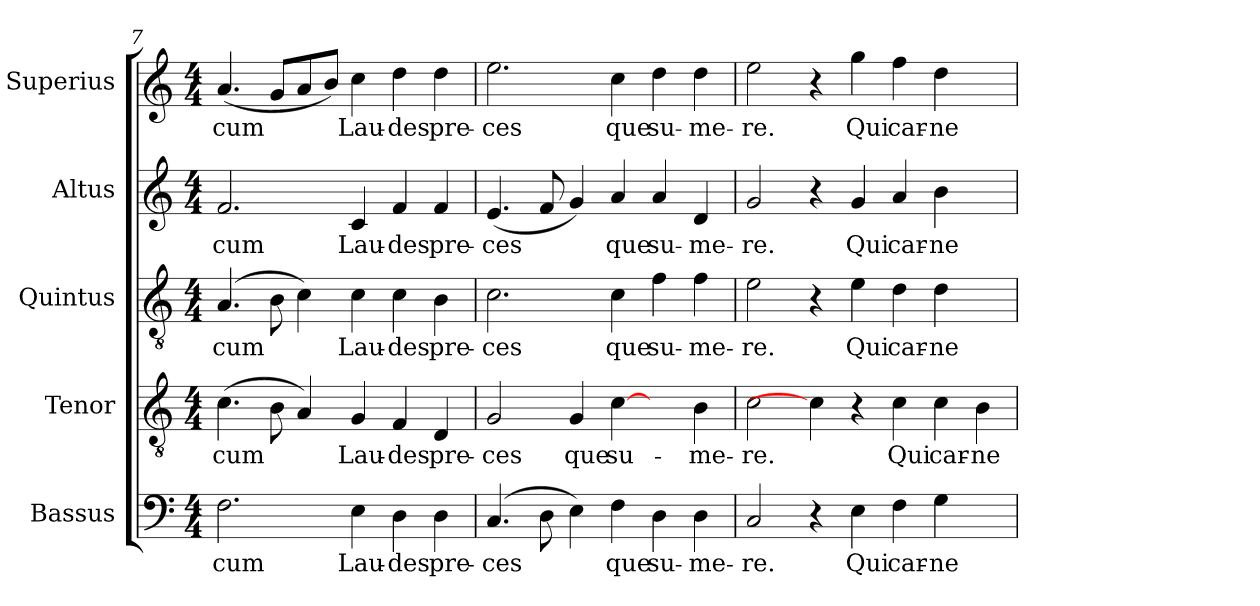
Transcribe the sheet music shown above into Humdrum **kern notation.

**kern	**text	**kern	**text	**kern	**text	**kern	**text	**kern	**text
*part5	*part5	*part4	*part4	*part3	*part3	*part2	*part2	*part1	*part1
*staff5	*staff5	*staff4	*staff4	*staff3	*staff3	*staff2	*staff2	*staff1	*staff1
*I"Bassus	*	*I"Tenor	*	*I"Quintus	*	*I"Altus	*	*I"Superius	*
*I'B.	*	*I'T.	*	*I'Q.	*	*I'A.	*	*I'S.	*
*clefF4	*	*clefGv2	*	*clefGv2	*	*clefG2	*	*clefG2	*
*	*	*ITrd7c12	*	*ITrd7c12	*	*	*	*	*
*k[]	*	*k[]	*	*k[]	*	*k[]	*	*k[]	*
*C:	*	*C:	*	*C:	*	*C:	*	*C:	*
*M4/4	*	*M4/4	*	*M4/4	*	*M4/4	*	*M4/4	*
=7	=7	=7	=7	=7	=7	=7	=7	=7	=7
!	!LO:LY:b:color=#000000	!	!	!	!	!	!	!	!
!	!	!	!LO:LY:b:color=#000000	!	!	!	!	!	!
!	!	!	!	!	!LO:LY:b:color=#000000	!	!	!	!
!	!	!	!	!	!	!	!LO:LY:b:color=#000000	!	!
!	!	!	!	!	!	!	!	!	!LO:LY:b:color=#000000
2.Fi\	-cum	(4.Ci\	-cum	(4.AAi/	-cum	2.fi/	-cum	(4.ai/	-cum
.	.	8BBi\	.	8BBi\	.	.	.	8gi/L	.
.	.	4AAi/)	.	4Ci\)	.	.	.	8ai/	.
.	.	.	.	.	.	.	.	8bi/J)	.
!	!LO:LY:b:color=#000000	!	!	!	!	!	!	!	!
!	!	!	!LO:LY:b:color=#000000	!	!	!	!	!	!
!	!	!	!	!	!LO:LY:b:color=#000000	!	!	!	!
!	!	!	!	!	!	!	!LO:LY:b:color=#000000	!	!
!	!	!	!	!	!	!	!	!	!LO:LY:b:color=#000000
4Ei\	Lau-	4GGi/	Lau-	4Ci\	Lau-	4ci/	Lau-	4cci\	Lau-
!	!LO:LY:b:color=#000000	!	!	!	!	!	!	!	!
!	!	!	!LO:LY:b:color=#000000	!	!	!	!	!	!
!	!	!	!	!	!LO:LY:b:color=#000000	!	!	!	!
!	!	!	!	!	!	!	!LO:LY:b:color=#000000	!	!
!	!	!	!	!	!	!	!	!	!LO:LY:b:color=#000000
4Di\	-des	4FFi/	-des	4Ci\	-des	4fi/	-des	4ddi\	-des
!	!LO:LY:b:color=#000000	!	!	!	!	!	!	!	!
!	!	!	!LO:LY:b:color=#000000	!	!	!	!	!	!
!	!	!	!	!	!LO:LY:b:color=#000000	!	!	!	!
!	!	!	!	!	!	!	!LO:LY:b:color=#000000	!	!
!	!	!	!	!	!	!	!	!	!LO:LY:b:color=#000000
4Di\	pre-	4DDi/	pre-	4BBi\	pre-	4fi/	pre-	4ddi\	pre-
=8	=8	=8	=8	=8	=8	=8	=8	=8	=8
!	!LO:LY:b:color=#000000	!	!	!	!	!	!	!	!
!	!	!	!LO:LY:b:color=#000000	!	!	!	!	!	!
!	!	!	!	!	!LO:LY:b:color=#000000	!	!	!	!
!	!	!	!	!	!	!	!LO:LY:b:color=#000000	!	!
!	!	!	!	!	!	!	!	!	!LO:LY:b:color=#000000
(4.Ci/	-ces	2GGi/	-ces	2.Ci\	-ces	(4.ei/	-ces	2.eei\	-ces
8Di\	.	.	.	.	.	8fi/	.	.	.
!	!	!	!LO:LY:b:color=#000000	!	!	!	!	!	!
4Ei\)	.	4GGi/	que	.	.	4gi/)	.	.	.
!	!LO:LY:b:color=#000000	!	!	!	!	!	!	!	!
!	!	!	!LO:LY:b:color=#000000	!	!	!	!	!	!
!	!	!	!	!	!LO:LY:b:color=#000000	!	!	!	!
!	!	!	!	!	!	!	!LO:LY:b:color=#000000	!	!
!	!	!	!	!	!	!	!	!	!LO:LY:b:color=#000000
4Fi\	que	[4Ci\	su-	4Ci\	que	4ai/	que	4cci\	que
!	!LO:LY:b:color=#000000	!	!	!	!	!	!	!	!
!	!	!	!	!	!LO:LY:b:color=#000000	!	!	!	!
!	!	!	!	!	!	!	!LO:LY:b:color=#000000	!	!
!	!	!	!	!	!	!	!	!	!LO:LY:b:color=#000000
4Di\	su-	4ryy	.	4Fi\	su-	4ai/	su-	4ddi\	su-
!	!LO:LY:b:color=#000000	!	!	!	!	!	!	!	!
!	!	!	!LO:LY:b:color=#000000	!	!	!	!	!	!
!	!	!	!	!	!LO:LY:b:color=#000000	!	!	!	!
!	!	!	!	!	!	!	!LO:LY:b:color=#000000	!	!
!	!	!	!	!	!	!	!	!	!LO:LY:b:color=#000000
4Di\	-me-	4BBi\	-me-	4Fi\	-me-	4di/	-me-	4ddi\	-me-
=9	=9	=9	=9	=9	=9	=9	=9	=9	=9
!	!LO:LY:b:color=#000000	!	!	!	!	!	!	!	!
!	!	!	!LO:LY:b:color=#000000	!	!	!	!	!	!
!	!	!	!	!	!LO:LY:b:color=#000000	!	!	!	!
!	!	!	!	!	!	!	!LO:LY:b:color=#000000	!	!
!	!	!	!	!	!	!	!	!	!LO:LY:b:color=#000000
2Ci/	-re.	2Ci\	-re.	2Ei\	-re.	2gi/	-re.	2eei\	-re.
4r	.	4Ci\]	.	4r	.	4r	.	4r	.
!	!LO:LY:b:color=#000000	!	!	!	!	!	!	!	!
!	!	!	!	!	!LO:LY:b:color=#000000	!	!	!	!
!	!	!	!	!	!	!	!LO:LY:b:color=#000000	!	!
!	!	!	!	!	!	!	!	!	!LO:LY:b:color=#000000
4Ei\	Qui	4r	.	4Ei\	Qui	4gi/	Qui	4ggi\	Qui
!	!LO:LY:b:color=#000000	!	!	!	!	!	!	!	!
!	!	!	!LO:LY:b:color=#000000	!	!	!	!	!	!
!	!	!	!	!	!LO:LY:b:color=#000000	!	!	!	!
!	!	!	!	!	!	!	!LO:LY:b:color=#000000	!	!
!	!	!	!	!	!	!	!	!	!LO:LY:b:color=#000000
4Fi\	car-	4Ci\	Qui	4Di\	car-	4ai/	car-	4ffi\	car-
!	!LO:LY:b:color=#000000	!	!	!	!	!	!	!	!
!	!	!	!LO:LY:b:color=#000000	!	!	!	!	!	!
!	!	!	!	!	!LO:LY:b:color=#000000	!	!	!	!
!	!	!	!	!	!	!	!LO:LY:b:color=#000000	!	!
!	!	!	!	!	!	!	!	!	!LO:LY:b:color=#000000
4Gi\	-ne	4Ci\	car-	4Di\	-ne	4bi\	-ne	4ddi\	-ne
!	!	!	!LO:LY:b:color=#000000	!	!	!	!	!	!
4ryy	.	4BBi\	-ne	4ryy	.	4ryy	.	4ryy	.
=	=	=	=	=	=	=	=	=	=
*-	*-	*-	*-	*-	*-	*-	*-	*-	*-
